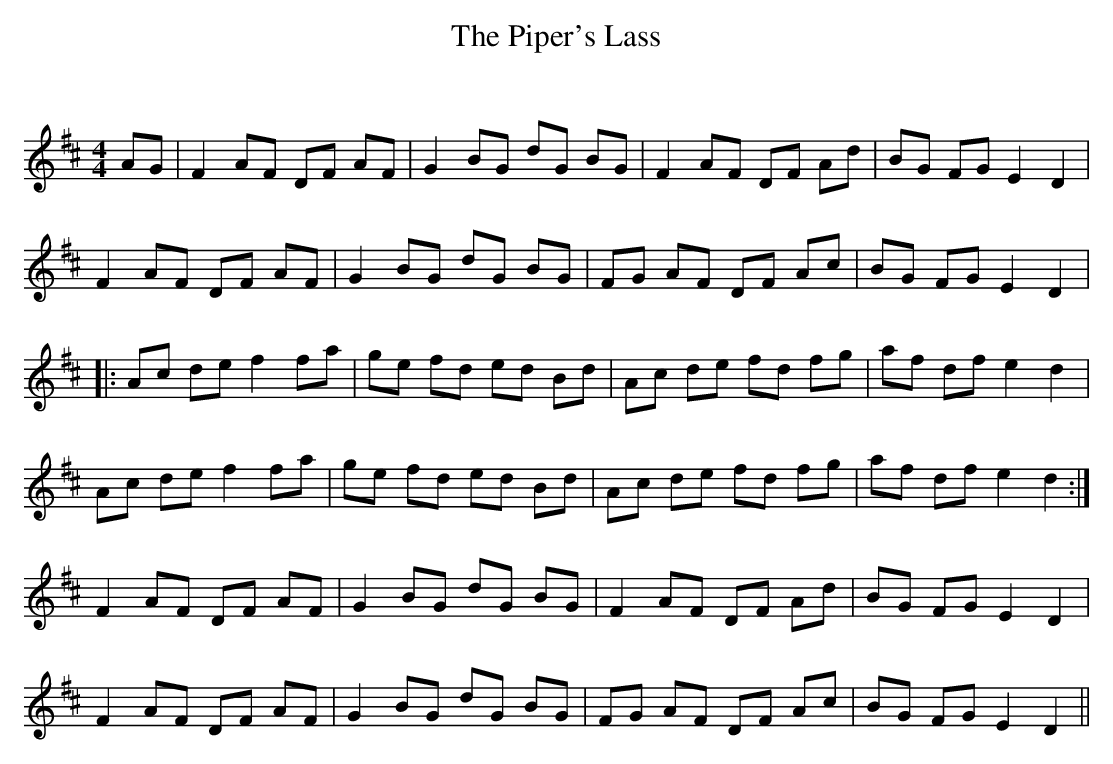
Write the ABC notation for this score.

X:1
T: The Piper's Lass
C:
Q: 232
K:D
M:4/4
L:1/8
AG|F2 AF DF AF|G2 BG dG BG|F2 AF DF Ad|BG FG E2 D2|
F2 AF DF AF|G2 BG dG BG|FG AF DF Ac|BG FG E2 D2|
|:Ac de f2 fa|ge fd ed Bd|Ac de fd fg|af df e2 d2|
Ac de f2 fa|ge fd ed Bd|Ac de fd fg|af df e2 d2:|
F2 AF DF AF|G2 BG dG BG|F2 AF DF Ad|BG FG E2 D2|
F2 AF DF AF|G2 BG dG BG|FG AF DF Ac|BG FG E2 D2||
